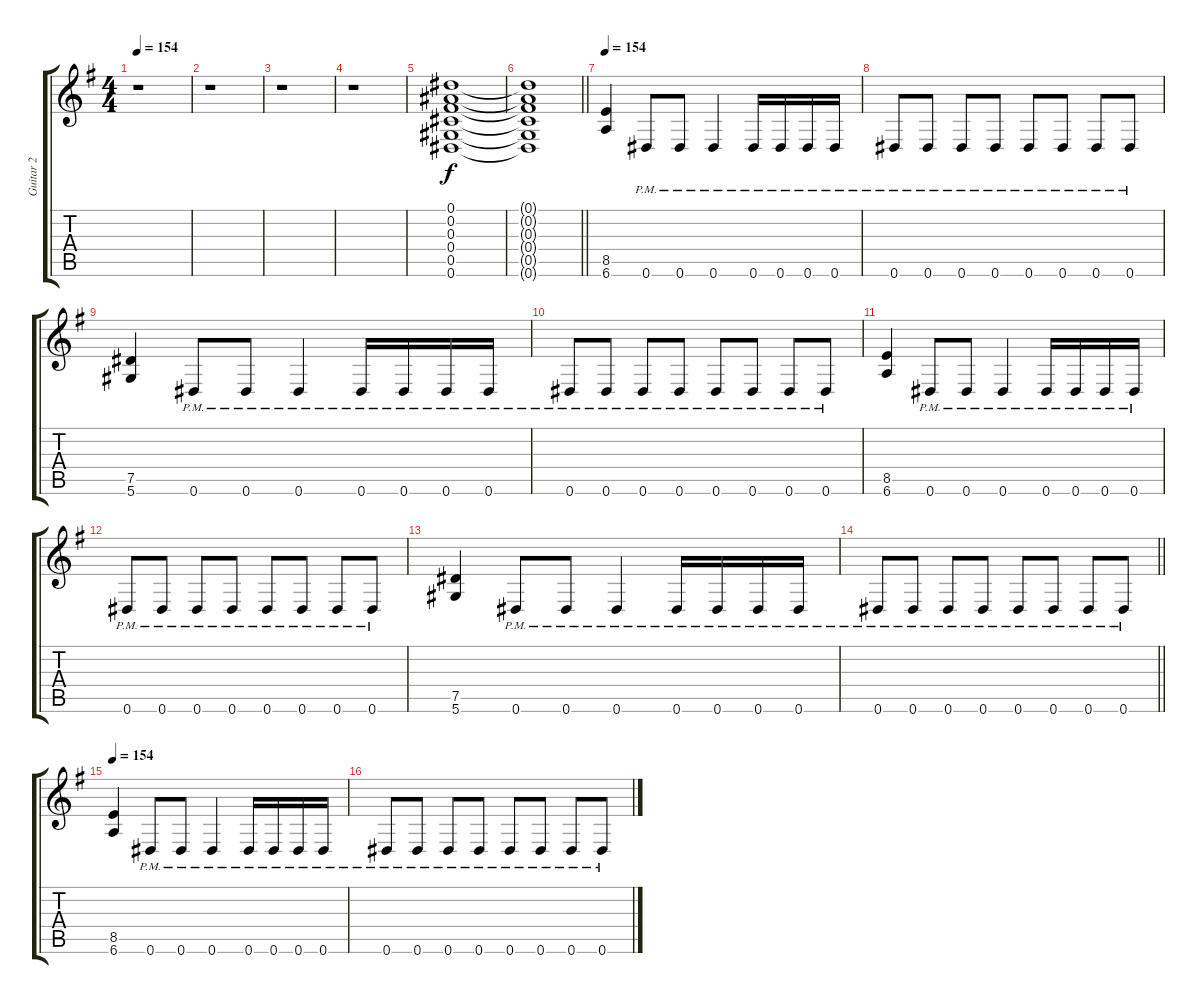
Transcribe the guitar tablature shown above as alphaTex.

\track ("Guitar 2" "Guitar 2") {instrument overdrivenguitar}
\staff {score tabs}
\tuning (Eb4 Bb3 Gb3 Db3 Ab2 Eb2) {hide}
\ts (4 4)
\tempo 154
\clef g2
\ks eminor
r.1{dy ff} |
r.1 |
r.1 |
r.1 |
(0.1 0.2 0.3 0.4 0.5 0.6).1{dy f volume 16} |
\barLineRight lightlight
(0.1{t} 0.2{t} 0.3{t} 0.4{t} 0.5{t} 0.6{t}).1 |
\tempo 154
(8.5 6.6).4{volume 16} 0.6{pm}.8 0.6{pm}.8 0.6{pm}.4 0.6{pm}.16 0.6{pm}.16 0.6{pm}.16 0.6{pm}.16 |
0.6{pm}.8 0.6{pm}.8 0.6{pm}.8 0.6{pm}.8 0.6{pm}.8 0.6{pm}.8 0.6{pm}.8 0.6{pm}.8 |
(7.5 5.6).4 0.6{pm}.8 0.6{pm}.8 0.6{pm}.4 0.6{pm}.16 0.6{pm}.16 0.6{pm}.16 0.6{pm}.16 |
0.6{pm}.8 0.6{pm}.8 0.6{pm}.8 0.6{pm}.8 0.6{pm}.8 0.6{pm}.8 0.6{pm}.8 0.6{pm}.8 |
(8.5 6.6).4 0.6{pm}.8 0.6{pm}.8 0.6{pm}.4 0.6{pm}.16 0.6{pm}.16 0.6{pm}.16 0.6{pm}.16 |
0.6{pm}.8 0.6{pm}.8 0.6{pm}.8 0.6{pm}.8 0.6{pm}.8 0.6{pm}.8 0.6{pm}.8 0.6{pm}.8 |
(7.5 5.6).4 0.6{pm}.8 0.6{pm}.8 0.6{pm}.4 0.6{pm}.16 0.6{pm}.16 0.6{pm}.16 0.6{pm}.16 |
\barLineRight lightlight
0.6{pm}.8 0.6{pm}.8 0.6{pm}.8 0.6{pm}.8 0.6{pm}.8 0.6{pm}.8 0.6{pm}.8 0.6{pm}.8 |
\tempo 154
(8.5 6.6).4 0.6{pm}.8 0.6{pm}.8 0.6{pm}.4 0.6{pm}.16 0.6{pm}.16 0.6{pm}.16 0.6{pm}.16 |
0.6{pm}.8 0.6{pm}.8 0.6{pm}.8 0.6{pm}.8 0.6{pm}.8 0.6{pm}.8 0.6{pm}.8 0.6{pm}.8
